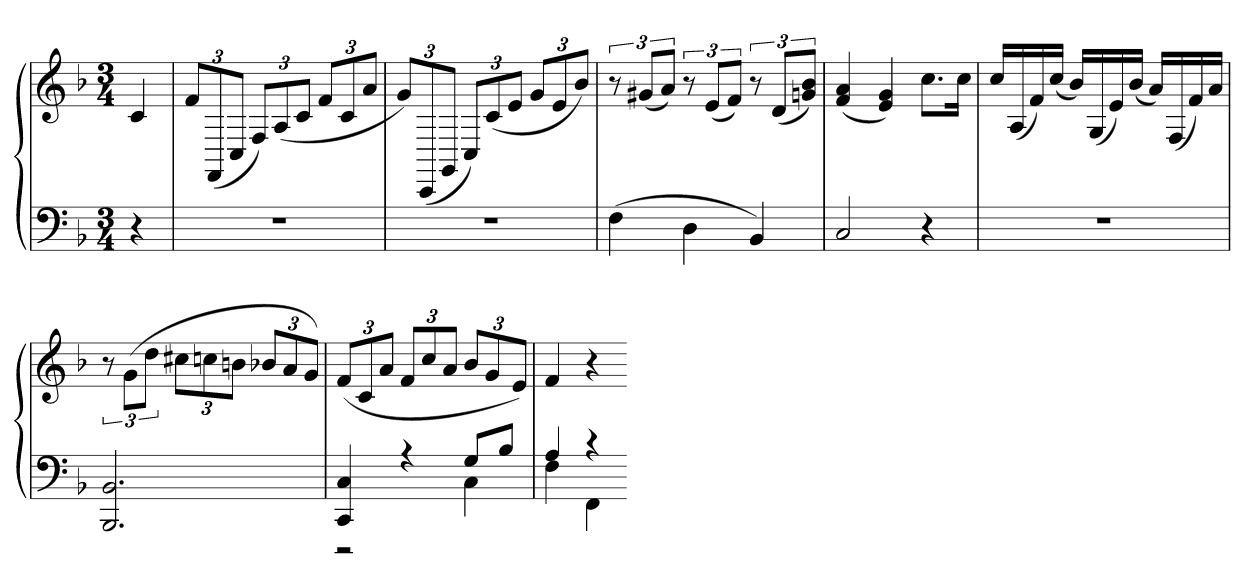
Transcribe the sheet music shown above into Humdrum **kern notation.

**kern	**kern
*part1	*part1
*staff2	*staff1
*clefF4	*clefG2
*k[b-]	*k[b-]
*M3/4	*M3/4
=	=
4r	4c
=	=
2.r	12fL
.	(12FF
.	12CJ
.	12FL)
.	(12A
.	12cJ
.	12fL
.	12c
.	12aJ
=	=
2.r	12gL)
.	(12CC
.	12GGJ
.	12CL)
.	(12c
.	12eJ
.	12gL
.	12e
.	12b-J)
=	=
(4F	12r
.	(12g#XL
.	12aJ)
4D	12r
.	(12eL
.	12fJ)
4BB-)	12r
.	(12dL
.	12gn 12b-J)
=	=
2C	(4f 4a
.	4e 4g)
4r	8.ccL
.	16ccJk
=	=
2.r	16ccLL
.	(16A
.	16f)
.	(16ccJJ
.	16b-LL)
.	(16G
.	16e)
.	(16b-JJ
.	16aLL)
.	(16F
.	16f)
.	16aJJ
=	=
2.BBB- 2.BB-	12r
.	(12gL
.	12ddJ
.	12cc#XL
.	12ccn
.	12bnJ
.	12b-XL
.	12a
.	12gJ)
=	=
*^	*
4CC 4C	2r	(12fL
.	.	12c
.	.	12aJ
4r	.	12fL
.	.	12cc
.	.	12aJ
8GL	4C	12b-L
.	.	12g
8B-J	.	.
.	.	12eJ)
=	=	=
4A	4F	4f
4r	4FF	4r
*v	*v	*
=-	=-
*-	*-
